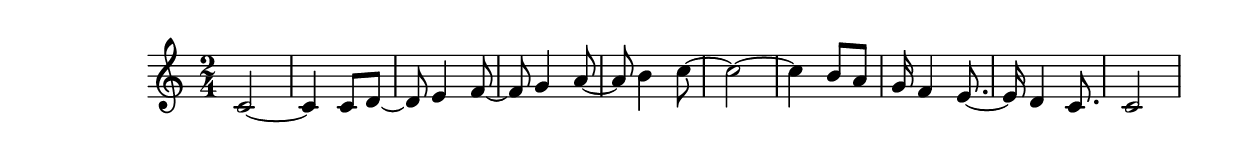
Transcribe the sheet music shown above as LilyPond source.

\version "2.3.16"

\header{
texidoc="

If the @code{Note_heads_engraver} is replaced by the @code{Completion_heads_engraver}, notes that cross bar lines are split into tied notes.

"
}

\paper { raggedright= ##t }



\score{
  \relative c'{
  \time 2/4

  c2. c8 d4 e f g a b c2.. b8 a g16 f4 e d c8. c2 
  }
  \paper{
    \context{
      \Voice
      \remove "Note_heads_engraver"
      \consists "Completion_heads_engraver"
    }
  }
}
